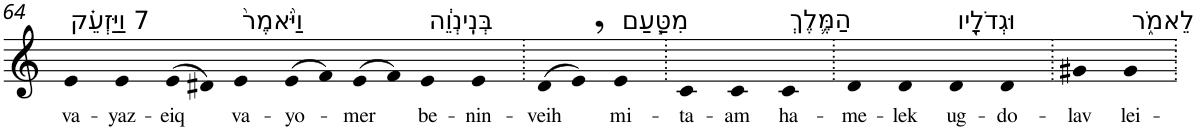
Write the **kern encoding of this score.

**kern	**text
*part1	*part1
*staff1	*staff1
*I"Piano	*
*I'Pno	*
!!LO:PB:g=z
*clefG2	*
*k[]	*
=64	=64
!LO:TX:a:t=7 וַיַּזְעֵ֗ק	!
!	!LO:LY:b
4e	va-
!	!LO:LY:b
4e	-yaz-
!	!LO:LY:b
(>8e	-eiq
8d#X)	.
!LO:TX:a:t=וַיֹּ֙אמֶר֙	!
!	!LO:LY:b
4e	va-
!	!LO:LY:b
(>8e	-yo-
8f)	.
!	!LO:LY:b
(>8e	-mer
8f)	.
!LO:TX:a:t=בְּנִֽינְוֵ֔ה	!
!	!LO:LY:b
4e	be-
!	!LO:LY:b
4e	-nin-
=65.	=65.
!	!LO:LY:b
(>8d	-veih
8e,)	.
!LO:TX:a:t=מִטַּ֧עַם	!
!	!LO:LY:b
4e	mi-
=66.	=66.
!	!LO:LY:b
4c	-ta-
!	!LO:LY:b
4c	-am
!LO:TX:a:t=הַמֶּ֛לֶךְ	!
!	!LO:LY:b
4c	ha-
=67.	=67.
!	!LO:LY:b
4d	-me-
!	!LO:LY:b
4d	-lek
!LO:TX:a:t=וּגְדֹלָ֖יו	!
!	!LO:LY:b
4d	ug-
!	!LO:LY:b
4d	-do-
=68.	=68.
!	!LO:LY:b
4g#X	-lav
!LO:TX:a:t=לֵאמֹ֑ר	!
!	!LO:LY:b
4g#	lei-
=.	=.
*-	*-
